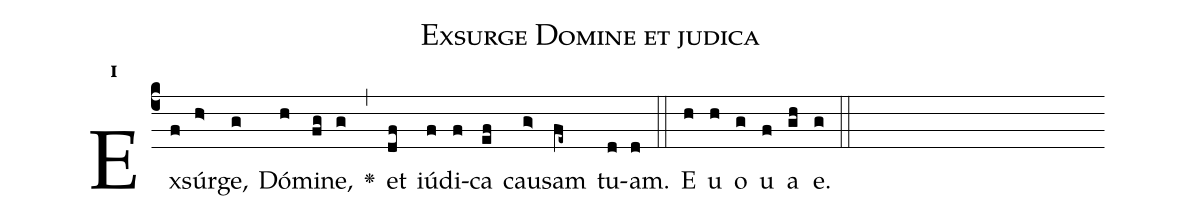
name:Exsurge Domine et judica;
office-part:Antiphona;
mode:1;
%%
initial-style: 1;
name: Exsurge Domine;
book: Antiphonae & Responsoria/Tomus III, p. 75;
occasion: Psalterium Hebdomada III Feria III;
office-part: Hora media Ant 3;
user-notes: ;
commentary: ;
annotation: 1g;
centering-scheme: english;
fontsize: 12;
font: OFLSortsMillGoudy;
height: 11;
width: 4.5;
%%
(c4)Ex(f)súr(h>)ge,(g) Dó(h)mi(fg)ne,(g) <v>\greheightstar</v>(,) et(df) iú(f)di(f)ca(ef) cau(g>)sam(fe~) tu(d)am.(d) (::)
E(h) u(h) o(g) u(f) a(gh) e.(g) (::)
